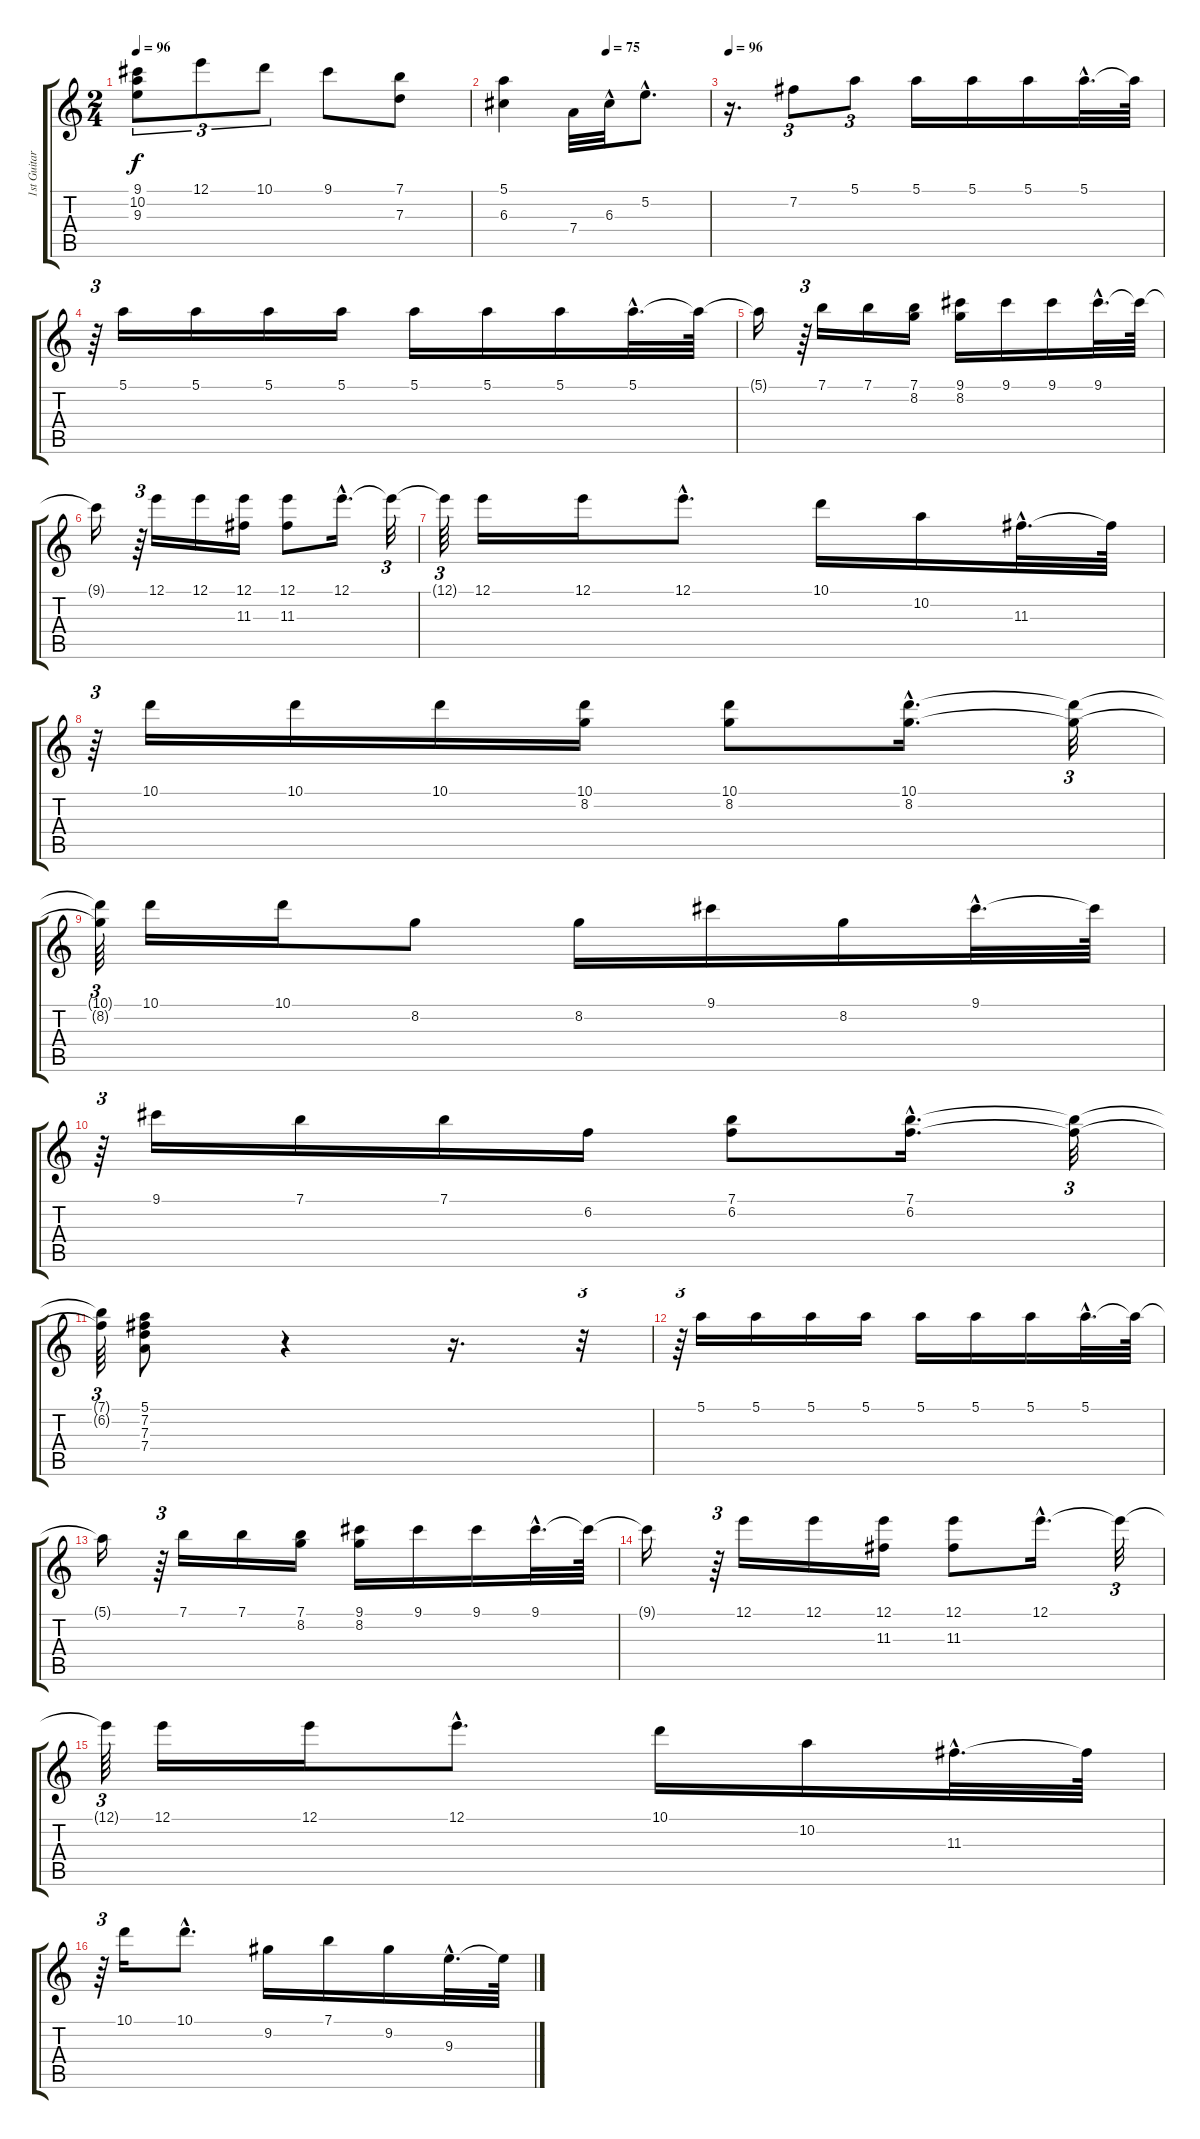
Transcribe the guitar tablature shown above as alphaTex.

\track ("1st Guitar" "1st Guitar") {instrument acousticguitarnylon}
\staff {score tabs}
\tuning (E4 B3 G3 D3 A2 E2) {hide}
\ts (2 4)
\tempo 96
\clef g2
\ks c
(9.1 10.2 9.3).8{tu (3 2) dy f} 12.1.8{tu (3 2)} 10.1.8{tu (3 2)} 9.1.8 (7.1 7.3).8 |
\tempo (75 0.5)
(5.1 6.3).4 7.4.32 6.3{hac}.32 5.2{hac}.8{d} |
\tempo 96
r.16{d} 7.2.8{tu (3 2)} 5.1.8{tu (3 2)} 5.1.16 5.1.16 5.1.16 5.1{hac}.32{d} 5.1{t}.64 |
r.64{tu (3 2)} 5.1.16 5.1.16 5.1.16 5.1.16 5.1.16 5.1.16 5.1.16 5.1{hac}.32{d} 5.1{t}.64 |
5.1{t}.16 r.64{tu (3 2)} 7.1.16 7.1.16 (7.1 8.2).16 (9.1 8.2).16 9.1.16 9.1.16 9.1{hac}.32{d} 9.1{t}.64 |
9.1{t}.16 r.64{tu (3 2)} 12.1.16 12.1.16 (12.1 11.3).16 (12.1 11.3).8 12.1{hac}.16{d} 12.1{t}.32{tu (3 2)} |
12.1{t}.64{tu (3 2)} 12.1.16 12.1.16 12.1{hac}.8{d} 10.1.16 10.2.16 11.3{hac}.32{d} 11.3{t}.64 |
r.64{tu (3 2)} 10.1.16 10.1.16 10.1.16 (10.1 8.2).16 (10.1 8.2).8 (10.1{hac} 8.2{hac}).16{d} (10.1{t} 8.2{t}).32{tu (3 2)} |
(10.1{t} 8.2{t}).64{tu (3 2)} 10.1.16 10.1.16 8.2.8 8.2.16 9.1.16 8.2.16 9.1{hac}.32{d} 9.1{t}.64 |
r.64{tu (3 2)} 9.1.16 7.1.16 7.1.16 6.2.16 (7.1 6.2).8 (7.1{hac} 6.2{hac}).16{d} (7.1{t} 6.2{t}).32{tu (3 2)} |
(7.1{t} 6.2{t}).64{tu (3 2)} (5.1 7.2 7.3 7.4).8 r.4 r.16{d} r.32{tu (3 2)} |
r.64{tu (3 2)} 5.1.16 5.1.16 5.1.16 5.1.16 5.1.16 5.1.16 5.1.16 5.1{hac}.32{d} 5.1{t}.64 |
5.1{t}.16 r.64{tu (3 2)} 7.1.16 7.1.16 (7.1 8.2).16 (9.1 8.2).16 9.1.16 9.1.16 9.1{hac}.32{d} 9.1{t}.64 |
9.1{t}.16 r.64{tu (3 2)} 12.1.16 12.1.16 (12.1 11.3).16 (12.1 11.3).8 12.1{hac}.16{d} 12.1{t}.32{tu (3 2)} |
12.1{t}.64{tu (3 2)} 12.1.16 12.1.16 12.1{hac}.8{d} 10.1.16 10.2.16 11.3{hac}.32{d} 11.3{t}.64 |
r.64{tu (3 2)} 10.1.16 10.1{hac}.8{d} 9.2.16 7.1.16 9.2.16 9.3{hac}.32{d} 9.3{t}.64
